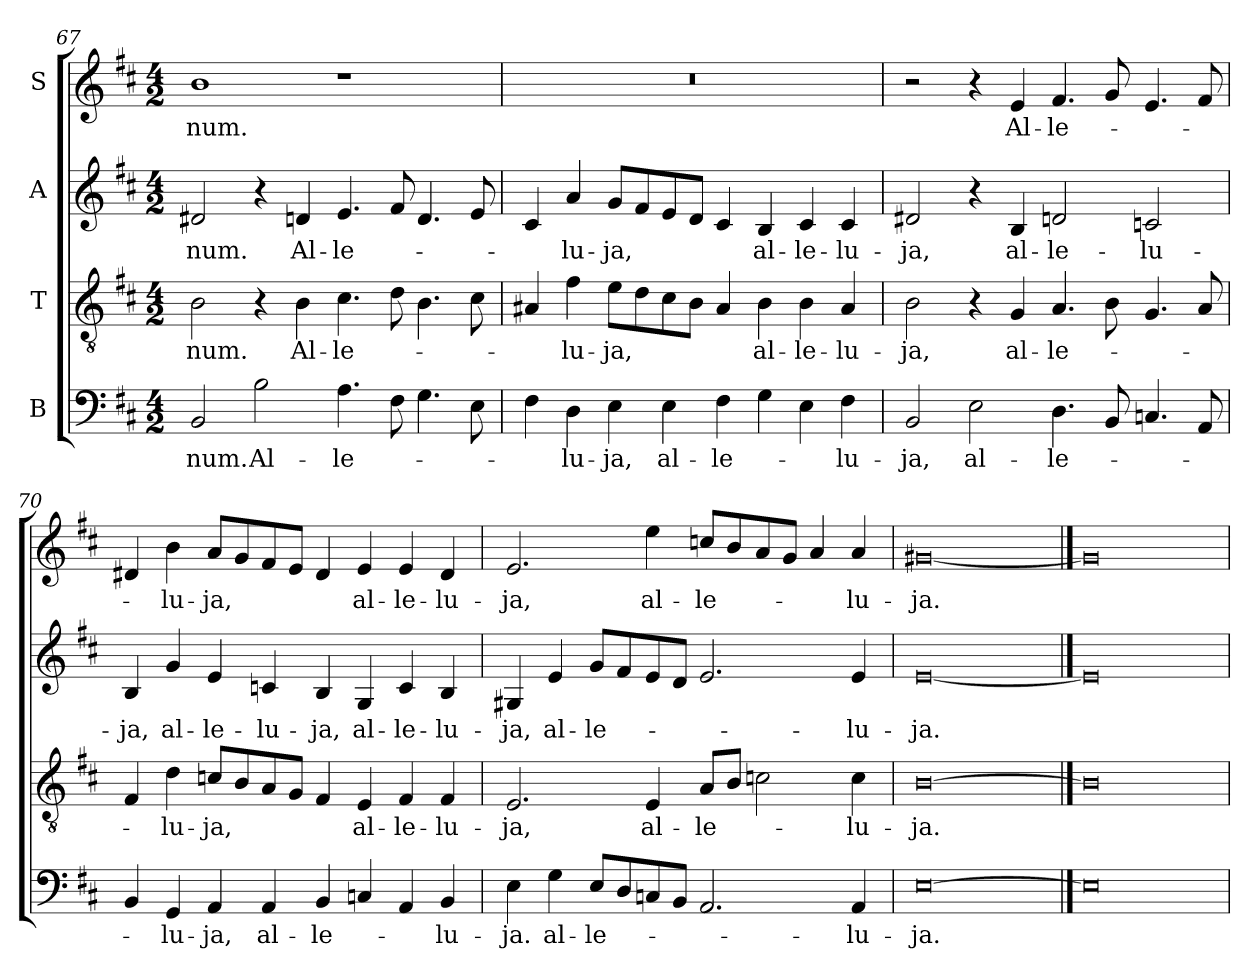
**kern	**text	**kern	**text	**kern	**text	**kern	**text
*part4	*part4	*part3	*part3	*part2	*part2	*part1	*part1
*staff4	*staff4	*staff3	*staff3	*staff2	*staff2	*staff1	*staff1
*I"B	*	*I"T	*	*I"A	*	*I"S	*
!!LO:LB:g=z
*clefF4	*	*clefGv2	*	*clefG2	*	*clefG2	*
*k[f#c#]	*	*k[f#c#]	*	*k[f#c#]	*	*k[f#c#]	*
*M4/2	*	*M4/2	*	*M4/2	*	*M4/2	*
=67	=67	=67	=67	=67	=67	=67	=67
2BB/	-num.	2B\	-num.	2d#X/	-num.	1b	-num.
2B\	Al-	4r	.	4r	.	.	.
.	.	4B\	Al-	4dn/	Al-	.	.
4.A\	-le-	4.c#\	-le-	4.e/	-le-	1r	.
8F#\	.	8d\	.	8f#/	.	.	.
4.G\	.	4.B\	.	4.d/	.	.	.
8E\	.	8c#\	.	8e/	.	.	.
=68	=68	=68	=68	=68	=68	=68	=68
4F#\	.	4A#X/	.	4c#/	.	0r	.
4D\	-lu-	4f#\	-lu-	4a/	-lu-	.	.
4E\	-ja,	8e\L	-ja,	8g/L	-ja,	.	.
.	.	8d\	.	8f#/	.	.	.
4E\	al-	8c#\	.	8e/	.	.	.
.	.	8B\J	.	8d/J	.	.	.
4F#\	-le-	4A#/	.	4c#/	.	.	.
4G\	.	4B\	al-	4B/	al-	.	.
4E\	.	4B\	-le-	4c#/	-le-	.	.
4F#\	-lu-	4A#/	-lu-	4c#/	-lu-	.	.
=69	=69	=69	=69	=69	=69	=69	=69
2BB/	-ja,	2B\	-ja,	2d#X/	-ja,	2r	.
2E\	al-	4r	.	4r	.	4r	.
.	.	4G/	al-	4B/	al-	4e/	Al-
4.D\	-le-	4.A/	-le-	2dn/	-le-	4.f#/	-le-
8BB/	.	8B\	.	.	.	8g/	.
4.Cn/	.	4.G/	.	2cn/	-lu-	4.e/	.
8AA/	.	8A/	.	.	.	8f#/	.
!!LO:LB:g=z
=70	=70	=70	=70	=70	=70	=70	=70
4BB/	.	4F#/	.	4B/	-ja,	4d#X/	.
4GG/	-lu-	4d\	-lu-	4g/	al-	4b\	-lu-
4AA/	-ja,	8cn/L	-ja,	4e/	-le-	8a/L	-ja,
.	.	8B/	.	.	.	8g/	.
4AA/	al-	8A/	.	4cn/	-lu-	8f#/	.
.	.	8G/J	.	.	.	8e/J	.
4BB/	-le-	4F#/	.	4B/	-ja,	4d#/	.
4Cn/	.	4E/	al-	4G/	al-	4e/	al-
4AA/	.	4F#/	-le-	4c/	-le-	4e/	-le-
4BB/	-lu-	4F#/	-lu-	4B/	-lu-	4d#/	-lu-
=71	=71	=71	=71	=71	=71	=71	=71
4E\	-ja.	2.E/	-ja,	4G#X/	-ja,	2.e/	-ja,
4G\	al-	.	.	4e/	al-	.	.
8E/L	-le-	.	.	8g/L	-le-	.	.
8D/	.	.	.	8f#/	.	.	.
8Cn/	.	4E/	al-	8e/	.	4ee\	al-
8BB/J	.	.	.	8d/J	.	.	.
2.AA/	.	8A/L	-le-	2.e/	.	8ccn/L	-le-
.	.	8B/J	.	.	.	8b/	.
.	.	2cn\	.	.	.	8a/	.
.	.	.	.	.	.	8g/J	.
.	.	.	.	.	.	4a/	.
4AA/	-lu-	4c\	-lu-	4e/	-lu-	4a/	-lu-
=72	=72	=72	=72	=72	=72	=72	=72
[0E	-ja.	[0B	-ja.	[0e	-ja.	[0g#X	-ja.
==73	==73	==73	==73	==73	==73	==73	==73
0E]	.	0B]	.	0e]	.	0g#]	.
=	=	=	=	=	=	=	=
*-	*-	*-	*-	*-	*-	*-	*-
